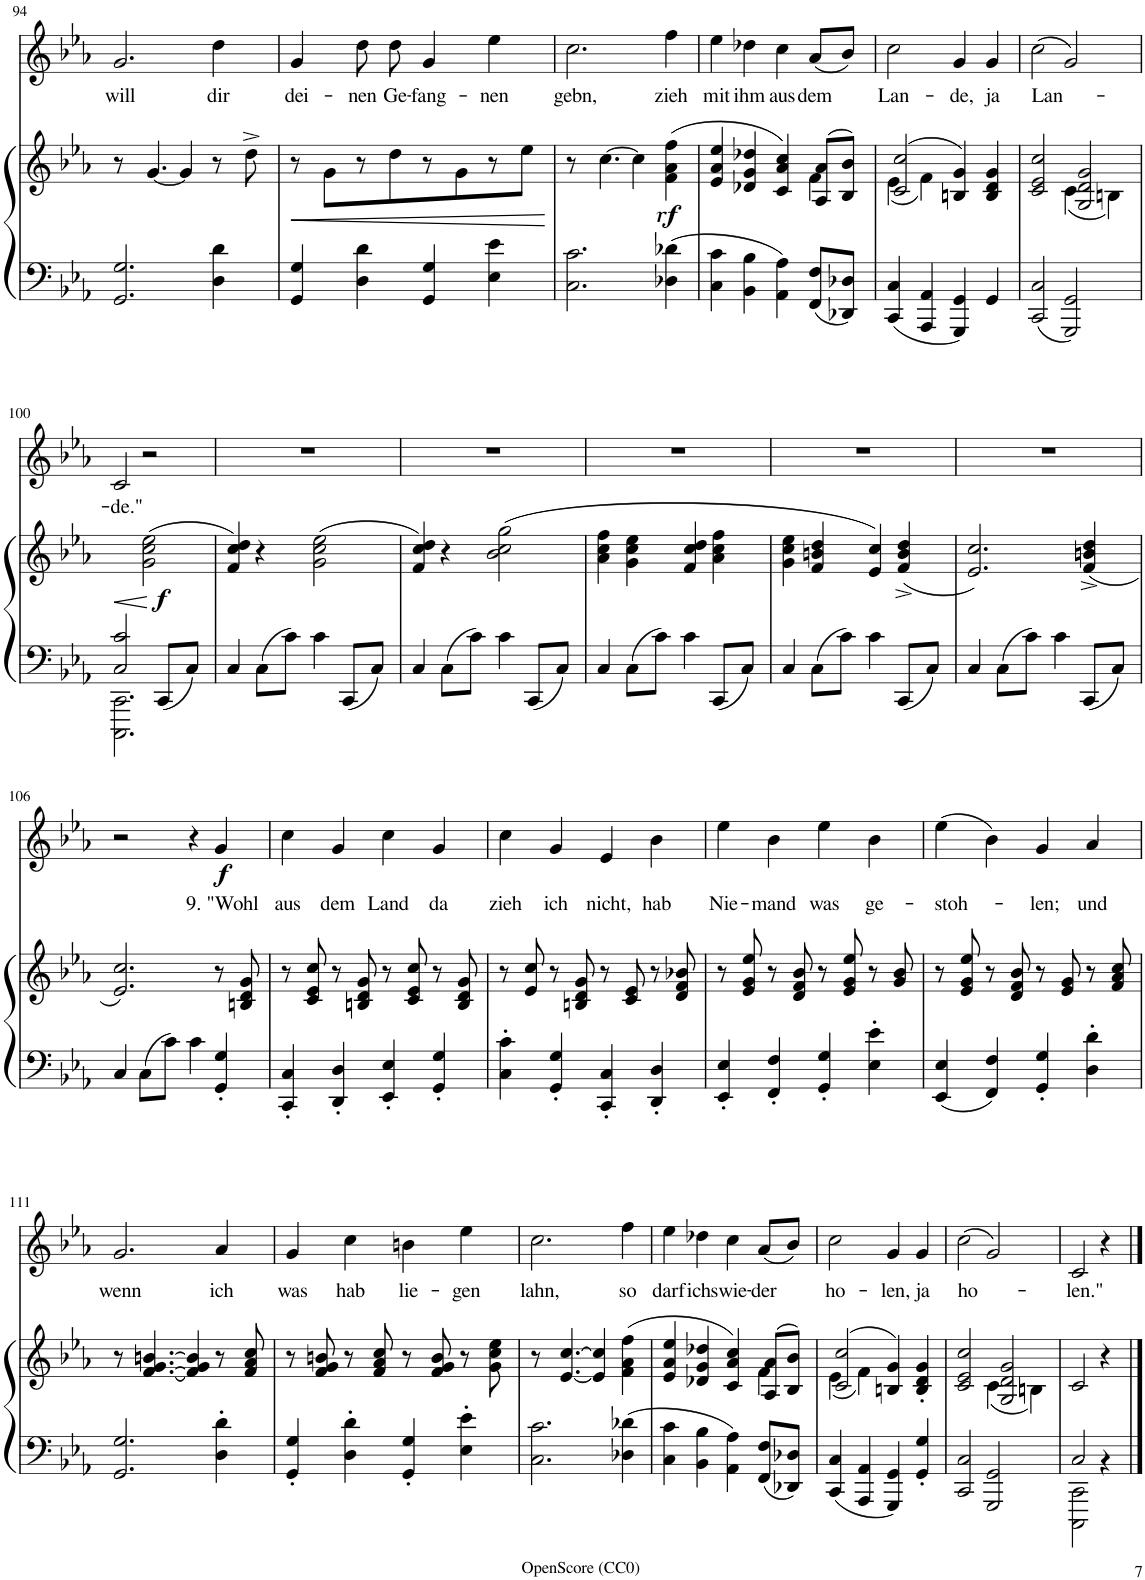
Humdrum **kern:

**kern	**kern	**dynam	**kern	**text	**dynam
*part2	*part2	*part2	*part1	*part1	*part1
*staff3	*staff2	*staff2/3	*staff1	*staff1	*staff1
*I"Piano	*	*	*I"Voice	*	*
*I'Pno	*	*	*	*	*
!!LO:PB:g=z
*clefF4	*clefG2	*	*clefG2	*	*
*k[b-e-a-]	*k[b-e-a-]	*	*k[b-e-a-]	*	*
*M4/4	*M4/4	*	*M4/4	*	*
*met(c)	*met(c)	*	*met(c)	*	*
=94	=94	=94	=94	=94	=94
!	!	!	!	!LO:LY:b	!
2.GG/ 2.G/	8r	.	2.g/	will	.
.	[4.g/	.	.	.	.
.	4g/]	.	.	.	.
!	!	!	!	!LO:LY:b	!
4D\ 4d\	8r	.	4dd\	dir	.
.	8dd^\	.	.	.	.
=95	=95	=95	=95	=95	=95
!	!	!LO:HP:b	!	!LO:LY:b	!
4GG/ 4G/	8r	<	4g/	dei-	.
.	8g\L	.	.	.	.
!	!	!	!	!LO:LY:b	!
4D\ 4d\	8r	.	8dd\	-nen	.
!	!	!	!	!LO:LY:b	!
.	8dd\	.	8dd\	Ge-	.
!	!	!	!	!LO:LY:b	!
4GG/ 4G/	8r	.	4g/	-fang-	.
.	8g\	.	.	.	.
!	!	!	!	!LO:LY:b	!
4E-\ 4e-\	8r	.	4ee-\	-nen	.
.	8ee-\J	.	.	.	.
.	.	[	.	.	.
=96	=96	=96	=96	=96	=96
!	!	!	!	!LO:LY:b	!
2.C\ 2.c\	8r	.	2.cc\	gebn,	.
.	[4.cc\	.	.	.	.
.	4cc\]	.	.	.	.
!	!	!LO:DY:b	!	!LO:LY:b	!
4D-X\ 4d-X\	(4f\ 4a-\ 4ff\	rf	4ff\	zieh	.
=97	=97	=97	=97	=97	=97
*	*^	*	*	*	*
!	!	!	!	!	!LO:LY:b	!
4C\ 4c\	4e-/ 4a-/ 4ee-/	2.ryy	.	4ee-\	mit	.
!	!	!	!	!	!LO:LY:b	!
4BB-\ 4B-\	4d-X/ 4g/ 4dd-X/	.	.	4dd-X\	ihm	.
!	!	!	!	!	!LO:LY:b	!
4AA-\ 4A-\	4c/ 4a-/ 4cc/)	.	.	4cc\	aus	.
!	!	!	!	!	!LO:LY:b	!
8FF/ 8F/L	(8A-/ 8a-/L	4f\	.	(8a-/L	dem	.
8DD-X/ 8D-X/J	8B-/ 8b-/J)	.	.	8b-/J)	.	.
=98	=98	=98	=98	=98	=98	=98
!	!	!	!	!	!LO:LY:b	!
4CC/ 4C/	(2c/ 2cc/	(4e-\	.	2cc\	Lan-	.
4AAA-/ 4AA-/	.	4f\)	.	.	.	.
!	!	!	!	!	!LO:LY:b	!
4GGG/ 4GG/	4Bn/ 4g/)	2ryy	.	4g/	-de,	.
!	!	!	!	!	!LO:LY:b	!
4GG/	4B/ 4d/ 4g/	.	.	4g/	ja	.
=99	=99	=99	=99	=99	=99	=99
!	!	!	!	!	!LO:LY:b	!
2CC/ 2C/	2c/ 2e-/ 2cc/	2ryy	.	(2cc\	Lan-	.
2GGG/ 2GG/	2G/ 2d/ 2g/	(4c\	.	2g/)	.	.
.	.	4Bn\)	.	.	.	.
!!LO:LB:g=z
=100	=100	=100	=100	=100	=100	=100
*^	*	*	*	*	*	*
!	!	!	!	!	!	!LO:LY:b	!
*	*	*v	*v	*	*	*	*
2C/ 2c/	2.CCC\ 2.CC\	2ryy	.	2c/	-de."	.
!	!	!	!LO:DY:b	!	!	!
2ryy	.	(2g\ 2cc\ 2ee-\	f	2r	.	.
.	8CC/L	.	.	.	.	.
.	8C/J	.	.	.	.	.
*v	*v	*	*	*	*	*
=101	=101	=101	=101	=101	=101
4C/	4f/ 4cc/ 4dd/)	.	1r	.	.
8C\L	4r	.	.	.	.
8c\J	.	.	.	.	.
4c\	(2g\ 2cc\ 2ee-\	.	.	.	.
8CC/L	.	.	.	.	.
8C/J	.	.	.	.	.
=102	=102	=102	=102	=102	=102
4C/	4f/ 4cc/ 4dd/)	.	1r	.	.
8C\L	4r	.	.	.	.
8c\J	.	.	.	.	.
4c\	(2b-\ 2cc\ 2gg\	.	.	.	.
8CC/L	.	.	.	.	.
8C/J	.	.	.	.	.
=103	=103	=103	=103	=103	=103
4C/	4a-\ 4cc\ 4ff\	.	1r	.	.
8C\L	4g\ 4cc\ 4ee-\	.	.	.	.
8c\J	.	.	.	.	.
4c\	4f/ 4cc/ 4dd/	.	.	.	.
8CC/L	4a-\ 4cc\ 4ff\	.	.	.	.
8C/J	.	.	.	.	.
=104	=104	=104	=104	=104	=104
4C/	4g\ 4cc\ 4ee-\	.	1r	.	.
8C\L	4f/ 4bn/ 4dd/	.	.	.	.
8c\J	.	.	.	.	.
4c\	4e-/ 4cc/)	.	.	.	.
8CC/L	(4f/^ 4b/^ 4dd/^	.	.	.	.
8C/J	.	.	.	.	.
=105	=105	=105	=105	=105	=105
4C/	2.e-/ 2.cc/)	.	1r	.	.
8C\L	.	.	.	.	.
8c\J	.	.	.	.	.
4c\	.	.	.	.	.
8CC/L	(4f/^ 4bn/^ 4dd/^	.	.	.	.
8C/J	.	.	.	.	.
!!LO:LB:g=z
=106	=106	=106	=106	=106	=106
4C/	2.e-/ 2.cc/)	.	2r	.	.
8C\L	.	.	.	.	.
8c\J	.	.	.	.	.
4c\	.	.	4r	.	.
!	!	!	!	!LO:LY:b	!LO:DY:b
4GG/' 4G/'	8r	.	4g/	9. "Wohl	f
.	8Bn/ 8d/ 8g/	.	.	.	.
=107	=107	=107	=107	=107	=107
!	!	!	!	!LO:LY:b	!
4CC/' 4C/'	8r	.	4cc\	aus	.
.	8c/ 8e-/ 8cc/	.	.	.	.
!	!	!	!	!LO:LY:b	!
4DD/' 4D/'	8r	.	4g/	dem	.
.	8Bn/ 8d/ 8g/	.	.	.	.
!	!	!	!	!LO:LY:b	!
4EE-/' 4E-/'	8r	.	4cc\	Land	.
.	8c/ 8e-/ 8cc/	.	.	.	.
!	!	!	!	!LO:LY:b	!
4GG/' 4G/'	8r	.	4g/	da	.
.	8B/ 8d/ 8g/	.	.	.	.
=108	=108	=108	=108	=108	=108
!	!	!	!	!LO:LY:b	!
4C\' 4c\'	8r	.	4cc\	zieh	.
.	8e-/ 8cc/	.	.	.	.
!	!	!	!	!LO:LY:b	!
4GG/' 4G/'	8r	.	4g/	ich	.
.	8Bn/ 8d/ 8g/	.	.	.	.
!	!	!	!	!LO:LY:b	!
4CC/' 4C/'	8r	.	4e-/	nicht,	.
.	8c/ 8e-/	.	.	.	.
!	!	!	!	!LO:LY:b	!
4DD/' 4D/'	8r	.	4b-\	hab	.
.	8d/ 8f/ 8b-X/	.	.	.	.
=109	=109	=109	=109	=109	=109
!	!	!	!	!LO:LY:b	!
4EE-/' 4E-/'	8r	.	4ee-\	Nie-	.
.	8e-/ 8g/ 8ee-/	.	.	.	.
!	!	!	!	!LO:LY:b	!
4FF/' 4F/'	8r	.	4b-\	-mand	.
.	8d/ 8f/ 8b-/	.	.	.	.
!	!	!	!	!LO:LY:b	!
4GG/' 4G/'	8r	.	4ee-\	was	.
.	8e-/ 8g/ 8ee-/	.	.	.	.
!	!	!	!	!LO:LY:b	!
4E-\' 4e-\'	8r	.	4b-\	ge-	.
.	8g/ 8b-/	.	.	.	.
=110	=110	=110	=110	=110	=110
!	!	!	!	!LO:LY:b	!
4EE-/ 4E-/	8r	.	(4ee-\	-stoh-	.
.	8e-/ 8g/ 8ee-/	.	.	.	.
4FF/ 4F/	8r	.	4b-\)	.	.
.	8d/ 8f/ 8b-/	.	.	.	.
!	!	!	!	!LO:LY:b	!
4GG/' 4G/'	8r	.	4g/	-len;	.
.	8e-/ 8g/	.	.	.	.
!	!	!	!	!LO:LY:b	!
4D\' 4d\'	8r	.	4a-/	und	.
.	8f/ 8a-/ 8cc/	.	.	.	.
!!LO:LB:g=z
=111	=111	=111	=111	=111	=111
!	!	!	!	!LO:LY:b	!
2.GG/ 2.G/	8r	.	2.g/	wenn	.
.	[4.f/ [4.g/ [4.bn/	.	.	.	.
.	4f/] 4g/] 4b/]	.	.	.	.
!	!	!	!	!LO:LY:b	!
4D\' 4d\'	8r	.	4a-/	ich	.
.	8f/ 8a-/ 8cc/	.	.	.	.
=112	=112	=112	=112	=112	=112
!	!	!	!	!LO:LY:b	!
4GG/' 4G/'	8r	.	4g/	was	.
.	8f/ 8g/ 8bn/	.	.	.	.
!	!	!	!	!LO:LY:b	!
4D\' 4d\'	8r	.	4cc\	hab	.
.	8f/ 8a-/ 8cc/	.	.	.	.
!	!	!	!	!LO:LY:b	!
4GG/' 4G/'	8r	.	4bn\	lie-	.
.	8f/ 8g/ 8b/	.	.	.	.
!	!	!	!	!LO:LY:b	!
4E-\' 4e-\'	8r	.	4ee-\	-gen	.
.	8g\ 8cc\ 8ee-\	.	.	.	.
=113	=113	=113	=113	=113	=113
!	!	!	!	!LO:LY:b	!
2.C\ 2.c\	8r	.	2.cc\	lahn,	.
.	[4.e-/ [4.cc/	.	.	.	.
.	4e-/] 4cc/]	.	.	.	.
!	!	!	!	!LO:LY:b	!
4D-X\ 4d-X\	(4f\ 4a-\ 4ff\	.	4ff\	so	.
=114	=114	=114	=114	=114	=114
*	*^	*	*	*	*
!	!	!	!	!	!LO:LY:b	!
4C\ 4c\	4e-/ 4a-/ 4ee-/	2.ryy	.	4ee-\	darf	.
!	!	!	!	!	!LO:LY:b	!
4BB-\ 4B-\	4d-X/ 4g/ 4dd-X/	.	.	4dd-X\	ichs	.
!	!	!	!	!	!LO:LY:b	!
4AA-\ 4A-\	4c/ 4a-/ 4cc/)	.	.	4cc\	wie-	.
!	!	!	!	!	!LO:LY:b	!
8FF/ 8F/L	(8A-/ 8a-/L	4f\	.	(8a-/L	-der	.
8DD-X/ 8D-X/J	8B-/ 8b-/J)	.	.	8b-/J)	.	.
=115	=115	=115	=115	=115	=115	=115
!	!	!	!	!	!LO:LY:b	!
4CC/ 4C/	(2c/ 2cc/	(4e-\	.	2cc\	ho-	.
4AAA-/ 4AA-/	.	4f\)	.	.	.	.
!	!	!	!	!	!LO:LY:b	!
4GGG/ 4GG/	4Bn/ 4g/)	2ryy	.	4g/	-len,	.
!	!	!	!	!	!LO:LY:b	!
4GG/' 4G/'	4B/'< 4d/'< 4g/'<	.	.	4g/	ja	.
=116	=116	=116	=116	=116	=116	=116
!	!	!	!	!	!LO:LY:b	!
2CC/ 2C/	2c/ 2e-/ 2cc/	2ryy	.	(2cc\	ho-	.
2GGG/ 2GG/	2G/ 2d/ 2g/	(4c\	.	2g/)	.	.
.	.	4Bn\)	.	.	.	.
=117	=117	=117	=117	=117	=117	=117
*^	*	*	*	*	*	*
!	!	!	!	!	!	!LO:LY:b	!
*	*	*v	*v	*	*	*	*
2C/	2CCC\ 2CC\	2c/	.	2c/	-len."	.
4ryy	4r	4r	.	4r	.	.
*v	*v	*	*	*	*	*
==	==	==	==	==	==
*-	*-	*-	*-	*-	*-
